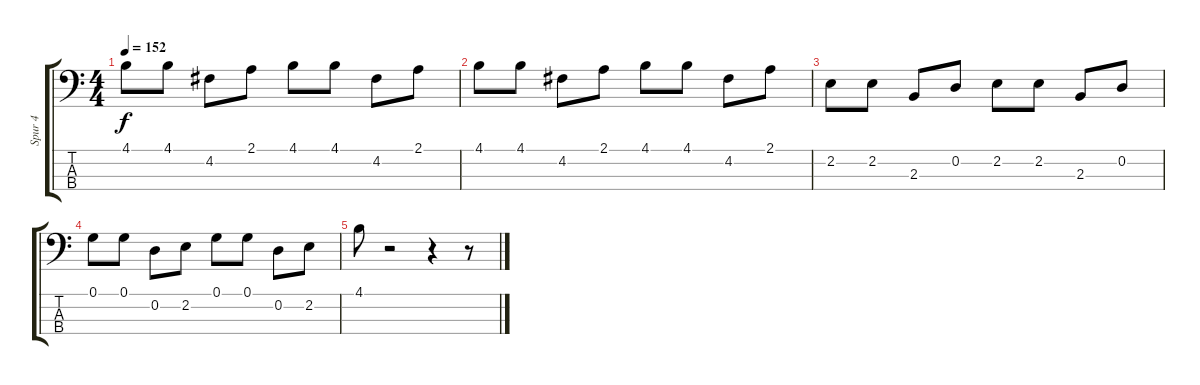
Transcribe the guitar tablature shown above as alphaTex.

\track ("Spur 4" "Spur 4") {instrument synthbass2}
\staff {score tabs}
\tuning (G2 D2 A1 E1) {hide}
\ts (4 4)
\tempo 152
\clef f4
\ks c
4.1.8{dy f} 4.1.8 4.2.8 2.1.8 4.1.8 4.1.8 4.2.8 2.1.8 |
4.1.8 4.1.8 4.2.8 2.1.8 4.1.8 4.1.8 4.2.8 2.1.8 |
2.2.8 2.2.8 2.3.8 0.2.8 2.2.8 2.2.8 2.3.8 0.2.8 |
0.1.8 0.1.8 0.2.8 2.2.8 0.1.8 0.1.8 0.2.8 2.2.8 |
4.1.8 r.2 r.4 r.8
